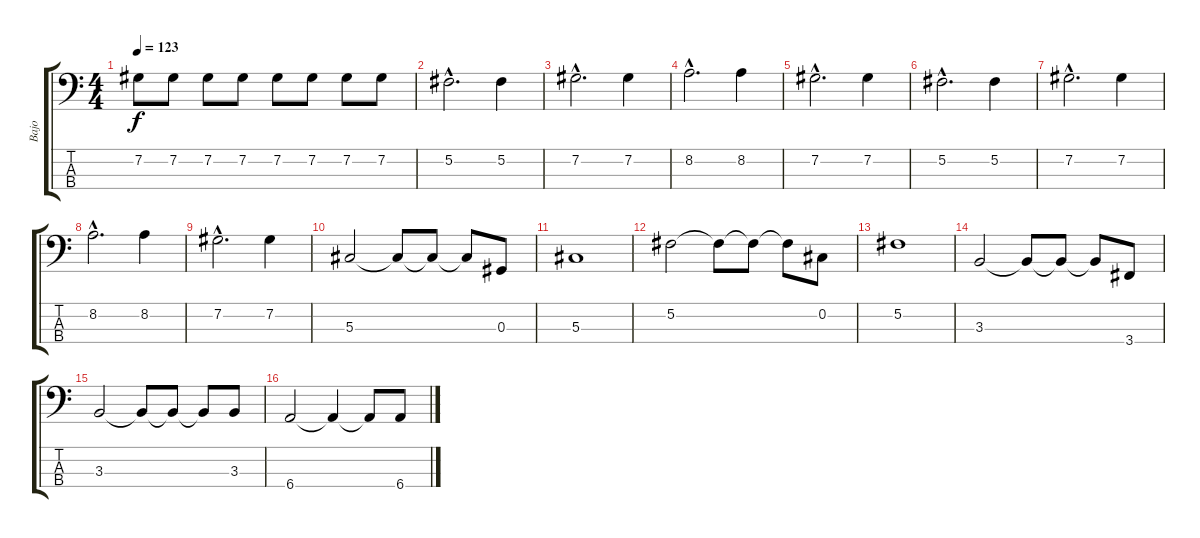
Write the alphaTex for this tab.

\track ("Bajo" "Bajo") {instrument electricguitarjazz}
\staff {score tabs}
\tuning (Gb2 Db2 Ab1 Eb1) {hide}
\ts (4 4)
\tempo 123
\clef f4
\ks c
7.2.8{dy f} 7.2.8 7.2.8 7.2.8 7.2.8 7.2.8 7.2.8 7.2.8 |
5.2{hac}.2{d} 5.2.4 |
7.2{hac}.2{d} 7.2.4 |
8.2{hac}.2{d} 8.2.4 |
7.2{hac}.2{d} 7.2.4 |
5.2{hac}.2{d} 5.2.4 |
7.2{hac}.2{d} 7.2.4 |
8.2{hac}.2{d} 8.2.4 |
7.2{hac}.2{d} 7.2.4 |
5.3.2 5.3{t}.8 5.3{t}.8 5.3{t}.8 0.3.8 |
5.3.1 |
5.2.2 5.2{t}.8 5.2{t}.8 5.2{t}.8 0.2.8 |
5.2.1 |
3.3.2 3.3{t}.8 3.3{t}.8 3.3{t}.8 3.4.8 |
3.3.2 3.3{t}.8 3.3{t}.8 3.3{t}.8 3.3.8 |
6.4.2 6.4{t}.4 6.4{t}.8 6.4.8
